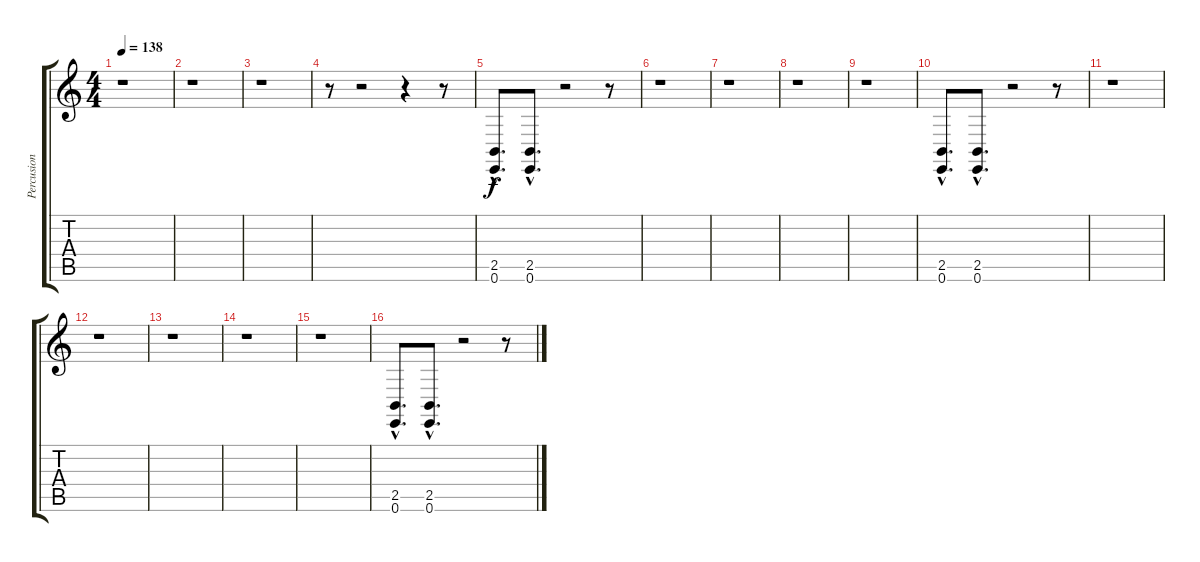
\track ("Percusion" "Percusion") {instrument timpani}
\staff {score tabs}
\tuning (E4 B3 G3 D3 A2 E2) {hide}
\ts (4 4)
\tempo 138
\clef g2
\ks c
r.1{dy f instrument timpani} |
r.1 |
r.1 |
r.8 r.2 r.4 r.8 |
(2.5{hac} 0.6{hac}).8{d} (2.5{hac} 0.6{hac}).8{d} r.2 r.8 |
r.1 |
r.1 |
r.1 |
r.1 |
(2.5{hac} 0.6{hac}).8{d} (2.5{hac} 0.6{hac}).8{d} r.2 r.8 |
r.1 |
r.1 |
r.1 |
r.1 |
r.1 |
(2.5{hac} 0.6{hac}).8{d} (2.5{hac} 0.6{hac}).8{d} r.2 r.8
